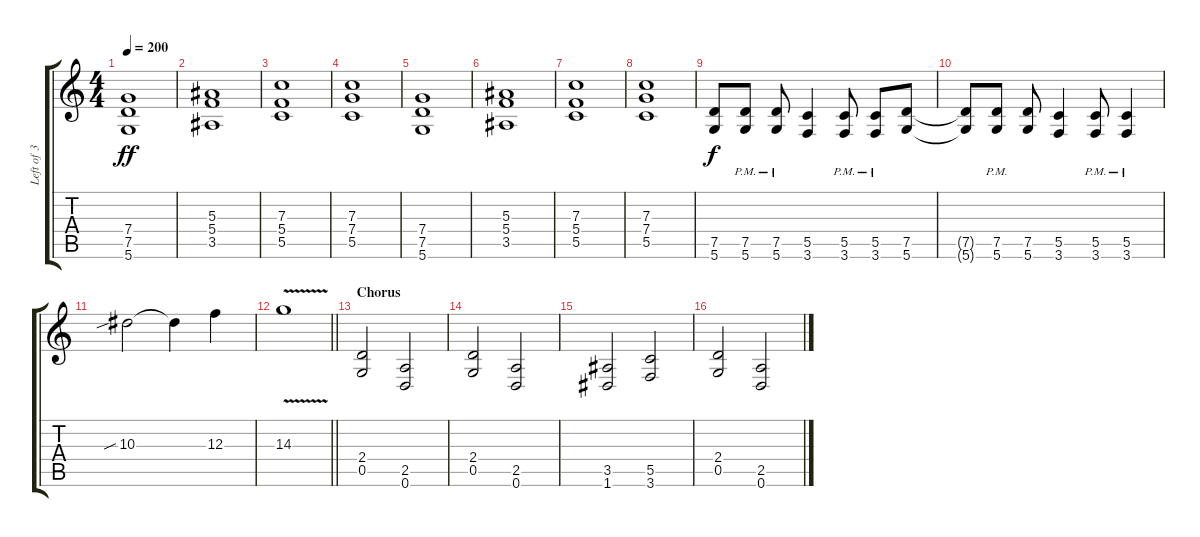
\track ("Left of 3" "Left of 3") {instrument overdrivenguitar}
\staff {score tabs}
\tuning (D4 A3 F3 C3 G2 D2) {hide}
\ts (4 4)
\tempo 200
\clef g2
\ks c
(7.4 7.5 5.6).1{dy ff} |
(5.3 5.4 3.5).1 |
(7.3 5.4 5.5).1 |
(7.3 7.4 5.5).1 |
(7.4 7.5 5.6).1 |
(5.3 5.4 3.5).1 |
(7.3 5.4 5.5).1 |
(7.3 7.4 5.5).1 |
(7.5 5.6).8{dy f} (7.5{pm} 5.6{pm}).8 (7.5{pm} 5.6{pm}).8 (5.5 3.6).4 (5.5{pm} 3.6{pm}).8 (5.5{pm} 3.6{pm}).8 (7.5 5.6).8 |
(7.5{t} 5.6{t}).8 (7.5{pm} 5.6{pm}).8 (7.5 5.6).8 (5.5 3.6).4 (5.5{pm} 3.6{pm}).8 (5.5{pm} 3.6{pm}).4 |
10.3{sib}.2 10.3{t}.4 12.3.4 |
\barLineRight lightlight
14.3{v}.1 |
\section ("" "Chorus")
(2.4 0.5).2 (2.5 0.6).2 |
(2.4 0.5).2 (2.5 0.6).2 |
(3.5 1.6).2 (5.5 3.6).2 |
(2.4 0.5).2 (2.5 0.6).2
